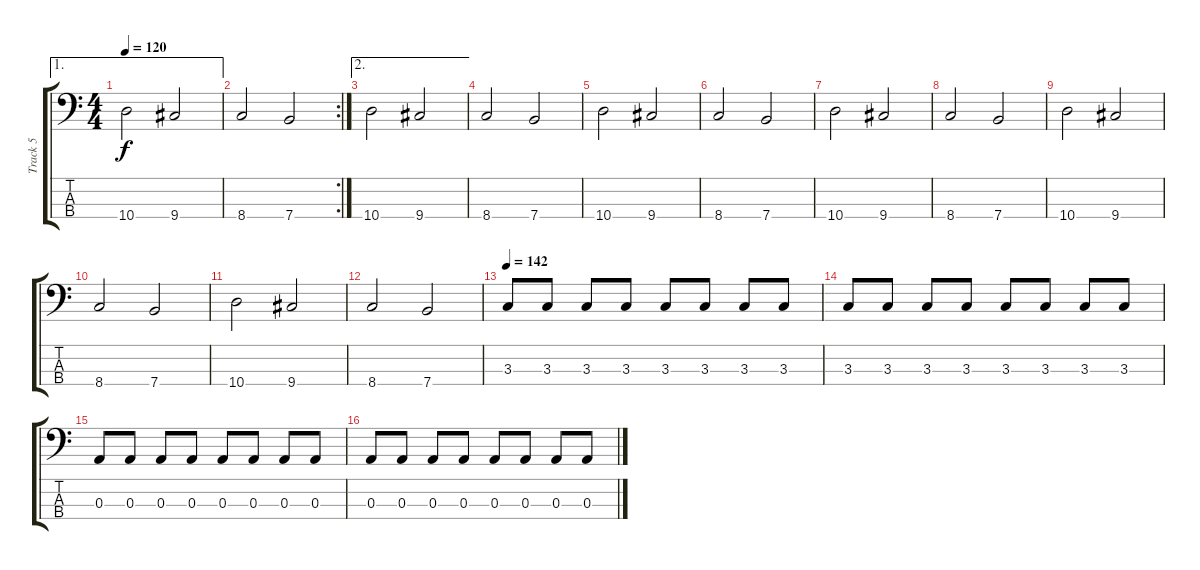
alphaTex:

\track ("Track 5" "Track 5") {instrument electricbassfinger}
\staff {score tabs}
\tuning (G2 D2 A1 E1) {hide}
\ae 1
\ts (4 4)
\tempo 120
\clef f4
\ks c
10.4.2{dy f} 9.4.2 |
\rc 2
8.4.2 7.4.2 |
\ae 2
10.4.2 9.4.2 |
8.4.2 7.4.2 |
10.4.2 9.4.2 |
8.4.2 7.4.2 |
10.4.2 9.4.2 |
8.4.2 7.4.2 |
10.4.2 9.4.2 |
8.4.2 7.4.2 |
10.4.2 9.4.2 |
8.4.2 7.4.2 |
\tempo 142
3.3.8 3.3.8 3.3.8 3.3.8 3.3.8 3.3.8 3.3.8 3.3.8 |
3.3.8 3.3.8 3.3.8 3.3.8 3.3.8 3.3.8 3.3.8 3.3.8 |
0.3.8 0.3.8 0.3.8 0.3.8 0.3.8 0.3.8 0.3.8 0.3.8 |
0.3.8 0.3.8 0.3.8 0.3.8 0.3.8 0.3.8 0.3.8 0.3.8
